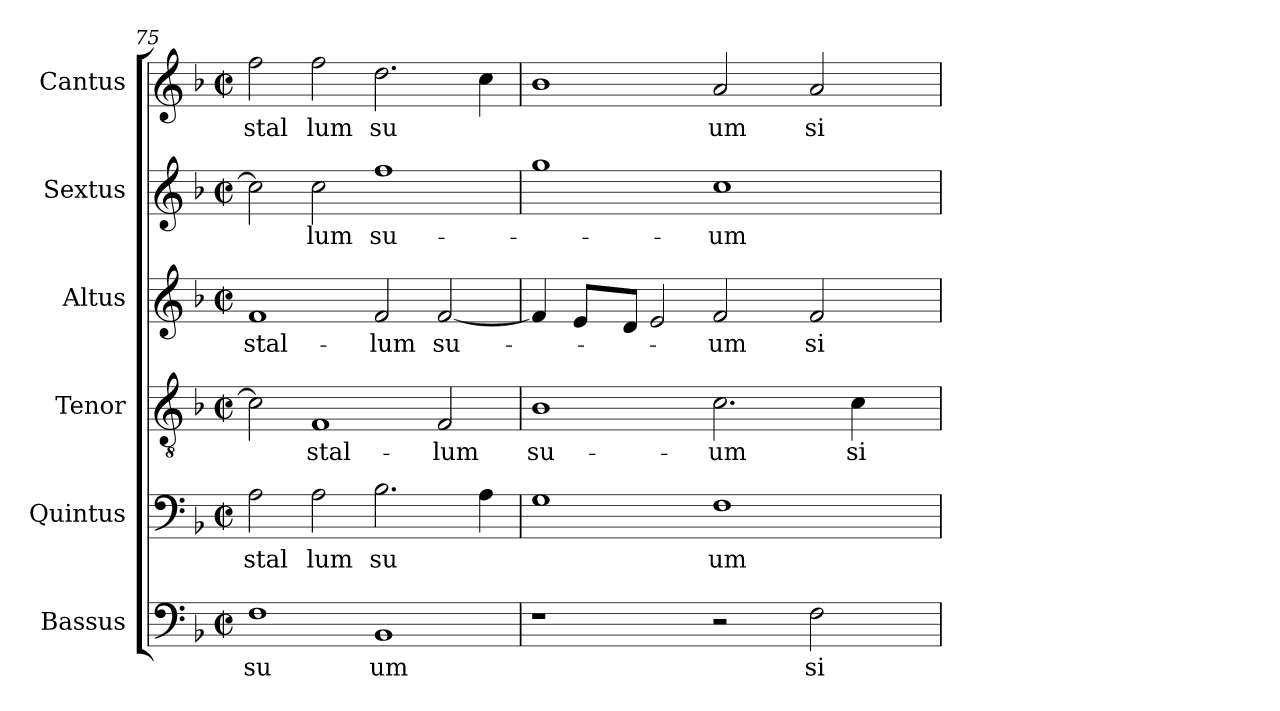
**kern	**text	**kern	**text	**kern	**text	**kern	**text	**kern	**text	**kern	**text
*part6	*part6	*part5	*part5	*part4	*part4	*part3	*part3	*part2	*part2	*part1	*part1
*staff6	*staff6	*staff5	*staff5	*staff4	*staff4	*staff3	*staff3	*staff2	*staff2	*staff1	*staff1
*I"Bassus	*	*I"Quintus	*	*I"Tenor	*	*I"Altus	*	*I"Sextus	*	*I"Cantus	*
*I'Bassus	*	*I'Quintus	*	*I'Tenor	*	*I'Altus	*	*I'Sextus	*	*I'Cantus	*
*clefF4	*	*clefF4	*	*clefGv2	*	*clefG2	*	*clefG2	*	*clefG2	*
*k[b-]	*	*k[b-]	*	*k[b-]	*	*k[b-]	*	*k[b-]	*	*k[b-]	*
*F:	*	*F:	*	*F:	*	*F:	*	*F:	*	*F:	*
*M2/2	*	*M2/2	*	*M2/2	*	*M2/2	*	*M2/2	*	*M2/2	*
*met(c|)	*	*met(c|)	*	*met(c|)	*	*met(c|)	*	*met(c|)	*	*met(c|)	*
=75	=75	=75	=75	=75	=75	=75	=75	=75	=75	=75	=75
!	!LO:LY:b:cj	!	!LO:LY:b:cj	!	!	!	!LO:LY:b:cj	!	!	!	!LO:LY:b:cj
1F	su	2A\	stal	2c\]	.	1f	-stal-	2cc\]	.	2ff\	stal
!	!	!	!LO:LY:b:cj	!	!LO:LY:b:cj	!	!	!	!LO:LY:b:cj	!	!LO:LY:b:cj
.	.	2A\	lum	1F	-stal-	.	.	2cc\	-lum	2ff\	lum
!	!LO:LY:b:cj	!	!LO:LY:b:cj	!	!	!	!LO:LY:b:cj	!	!LO:LY:b:cj	!	!LO:LY:b:cj
1BB-	um	2.B-\	su	.	.	2f/	-lum	1ff	su-	2.dd\	su
!	!	!	!	!	!LO:LY:b:cj	!	!LO:LY:b:cj	!	!	!	!
.	.	.	.	2F/	-lum	[>2f/	su-	.	.	.	.
.	.	4A\	.	.	.	.	.	.	.	4cc\	.
!!LO:LB:g=z
=76	=76	=76	=76	=76	=76	=76	=76	=76	=76	=76	=76
!	!	!	!	!	!LO:LY:b:cj	!	!	!	!	!	!
*	*	*^	*	*	*	*^	*	*^	*	*^	*
1r	.	1G	4ryy	.	1B-	su-	4f/]	4ryy	.	1gg	4ryy	.	1b-	4ryy	.
.	.	.	16.ryy	.	.	.	8e/L	32.ryy	.	.	16.ryy	.	.	16ryy	.
.	.	.	.	.	.	.	.	1ryy	.	.	.	.	.	.	.
.	.	.	.	.	.	.	.	.	.	.	.	.	.	64ryy	.
.	.	.	.	.	.	.	.	.	.	.	.	.	.	1ryy	.
.	.	.	1ryy	.	.	.	.	.	.	.	1ryy	.	.	.	.
.	.	.	.	.	.	.	8d/J	.	.	.	.	.	.	.	.
.	.	.	.	.	.	.	2e/	.	.	.	.	.	.	.	.
!	!	!	!	!LO:LY:b:cj	!	!LO:LY:b:cj	!	!	!LO:LY:b:cj	!	!	!LO:LY:b:cj	!	!	!LO:LY:b:cj
2r	.	1F	.	um	2.c\	-um	2f/	.	-um	1cc	.	-um	2a/	.	um
.	.	.	.	.	.	.	.	2ryy	.	.	.	.	.	.	.
.	.	.	.	.	.	.	.	.	.	.	.	.	.	2ryy	.
.	.	.	2ryy	.	.	.	.	.	.	.	2ryy	.	.	.	.
!	!LO:LY:b:cj	!	!	!	!	!	!	!	!LO:LY:b:cj	!	!	!	!	!	!LO:LY:b:cj
2F\	si	.	.	.	.	.	2f/	.	si-	.	.	.	2a/	.	si
!	!	!	!	!	!	!LO:LY:b:cj	!	!	!	!	!	!	!	!	!
.	.	.	.	.	4c\	si-	.	.	.	.	.	.	.	.	.
.	.	.	.	.	.	.	.	8ryy	.	.	.	.	.	.	.
.	.	.	.	.	.	.	.	.	.	.	.	.	.	8ryy	.
.	.	.	8ryy	.	.	.	.	.	.	.	8ryy	.	.	.	.
.	.	.	.	.	.	.	.	16ryy	.	.	.	.	.	.	.
.	.	.	.	.	.	.	.	.	.	.	.	.	.	32.ryy	.
.	.	.	32ryy	.	.	.	.	.	.	.	32ryy	.	.	.	.
.	.	.	.	.	.	.	.	64ryy	.	.	.	.	.	.	.
*	*	*	*	*	*	*	*v	*v	*	*	*	*	*v	*v	*
*	*	*v	*v	*	*	*	*	*	*v	*v	*	*	*
=	=	=	=	=	=	=	=	=	=	=	=
*-	*-	*-	*-	*-	*-	*-	*-	*-	*-	*-	*-
